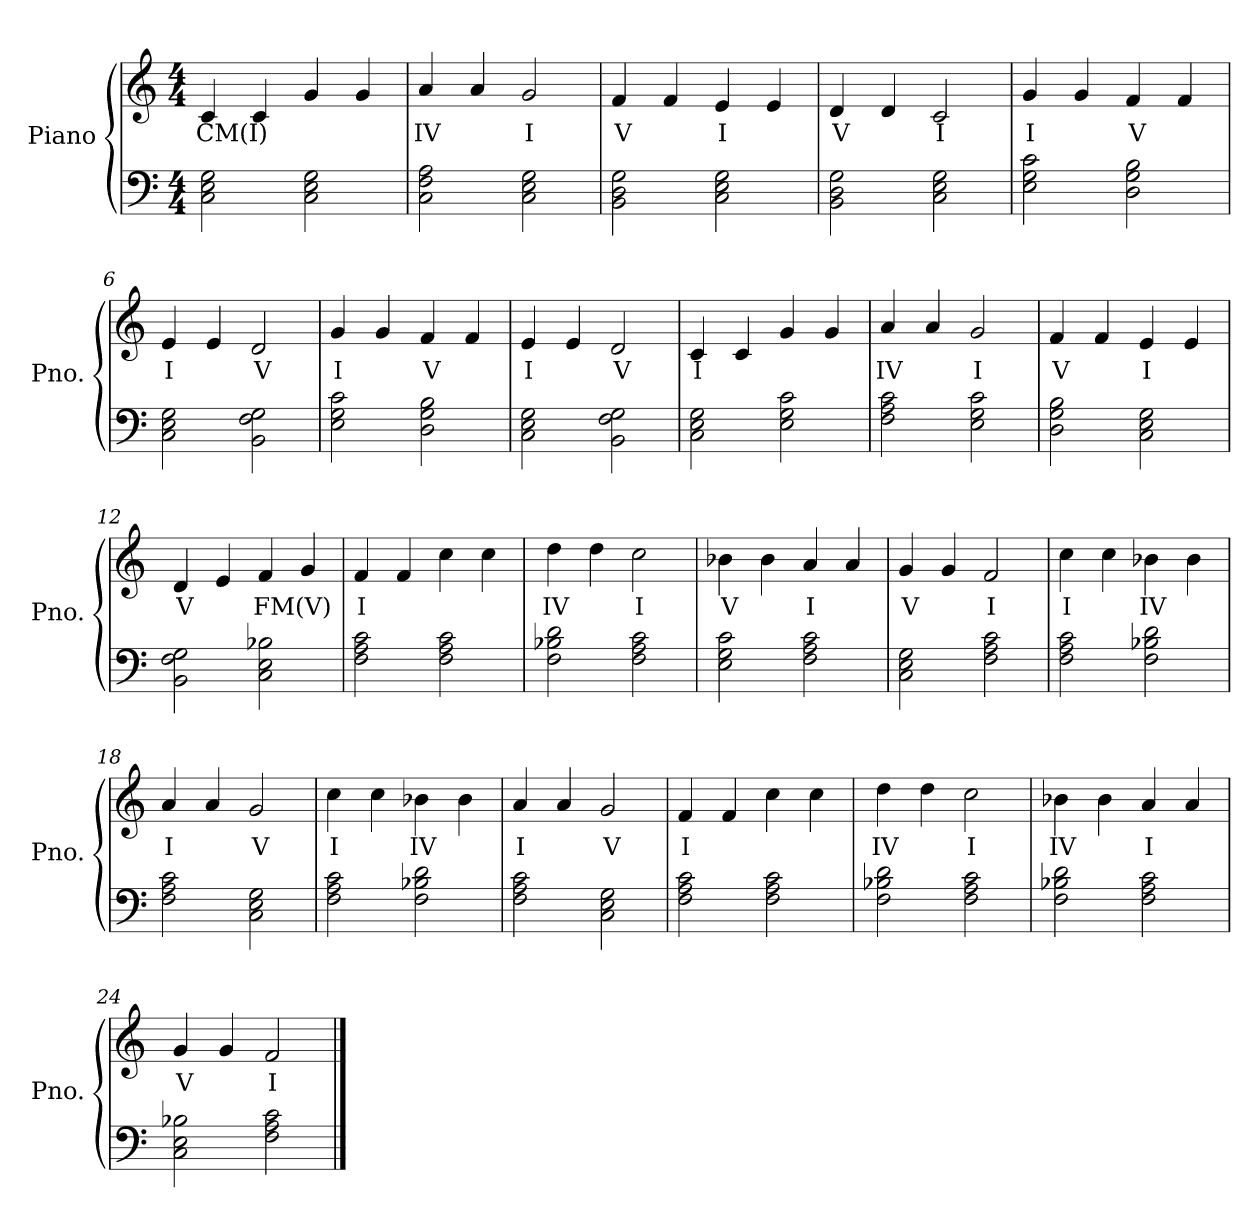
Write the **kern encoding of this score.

**kern	**kern	**text
*part1	*part1	*part1
*staff2	*staff1	*staff1
*I"Piano	*	*
*I'Pno.	*	*
*clefF4	*clefG2	*
*k[]	*k[]	*
*M4/4	*M4/4	*
=1	=1	=1
!	!	!LO:LY:b
2C\ 2E\ 2G\	4c/	CM(I)
.	4c/	.
2C\ 2E\ 2G\	4g/	.
.	4g/	.
=2	=2	=2
!	!	!LO:LY:b
2C\ 2F\ 2A\	4a/	IV
.	4a/	.
!	!	!LO:LY:b
2C\ 2E\ 2G\	2g/	I
=3	=3	=3
!	!	!LO:LY:b
2BB\ 2D\ 2G\	4f/	V
.	4f/	.
!	!	!LO:LY:b
2C\ 2E\ 2G\	4e/	I
.	4e/	.
=4	=4	=4
!	!	!LO:LY:b
2BB\ 2D\ 2G\	4d/	V
.	4d/	.
!	!	!LO:LY:b
2C\ 2E\ 2G\	2c/	I
=5	=5	=5
!	!	!LO:LY:b
2E\ 2G\ 2c\	4g/	I
.	4g/	.
!	!	!LO:LY:b
2D\ 2G\ 2B\	4f/	V
.	4f/	.
=6	=6	=6
!	!	!LO:LY:b
2C\ 2E\ 2G\	4e/	I
.	4e/	.
!	!	!LO:LY:b
2BB\ 2F\ 2G\	2d/	V
=7	=7	=7
!	!	!LO:LY:b
2E\ 2G\ 2c\	4g/	I
.	4g/	.
!	!	!LO:LY:b
2D\ 2G\ 2B\	4f/	V
.	4f/	.
=8	=8	=8
!	!	!LO:LY:b
2C\ 2E\ 2G\	4e/	I
.	4e/	.
!	!	!LO:LY:b
2BB\ 2F\ 2G\	2d/	V
=9	=9	=9
!	!	!LO:LY:b
2C\ 2E\ 2G\	4c/	I
.	4c/	.
2E\ 2G\ 2c\	4g/	.
.	4g/	.
=10	=10	=10
!	!	!LO:LY:b
2F\ 2A\ 2c\	4a/	IV
.	4a/	.
!	!	!LO:LY:b
2E\ 2G\ 2c\	2g/	I
!!LO:LB:g=z
=11	=11	=11
!	!	!LO:LY:b
2D\ 2G\ 2B\	4f/	V
.	4f/	.
!	!	!LO:LY:b
2C\ 2E\ 2G\	4e/	I
.	4e/	.
=12	=12	=12
!	!	!LO:LY:b
2BB\ 2F\ 2G\	4d/	V
.	4e/	.
!	!	!LO:LY:b
2C\ 2E\ 2B-X\	4f/	FM(V)
.	4g/	.
=13	=13	=13
!	!	!LO:LY:b
2F\ 2A\ 2c\	4f/	I
.	4f/	.
2F\ 2A\ 2c\	4cc\	.
.	4cc\	.
=14	=14	=14
!	!	!LO:LY:b
2F\ 2B-X\ 2d\	4dd\	IV
.	4dd\	.
!	!	!LO:LY:b
2F\ 2A\ 2c\	2cc\	I
=15	=15	=15
!	!	!LO:LY:b
2E\ 2G\ 2c\	4b-X\	V
.	4b-\	.
!	!	!LO:LY:b
2F\ 2A\ 2c\	4a/	I
.	4a/	.
=16	=16	=16
!	!	!LO:LY:b
2C\ 2E\ 2G\	4g/	V
.	4g/	.
!	!	!LO:LY:b
2F\ 2A\ 2c\	2f/	I
=17	=17	=17
!	!	!LO:LY:b
2F\ 2A\ 2c\	4cc\	I
.	4cc\	.
!	!	!LO:LY:b
2F\ 2B-X\ 2d\	4b-X\	IV
.	4b-\	.
=18	=18	=18
!	!	!LO:LY:b
2F\ 2A\ 2c\	4a/	I
.	4a/	.
!	!	!LO:LY:b
2C\ 2E\ 2G\	2g/	V
=19	=19	=19
!	!	!LO:LY:b
2F\ 2A\ 2c\	4cc\	I
.	4cc\	.
!	!	!LO:LY:b
2F\ 2B-X\ 2d\	4b-X\	IV
.	4b-\	.
!!LO:LB:g=z
=20	=20	=20
!	!	!LO:LY:b
2F\ 2A\ 2c\	4a/	I
.	4a/	.
!	!	!LO:LY:b
2C\ 2E\ 2G\	2g/	V
!!LO:LB:g=z
=21	=21	=21
!	!	!LO:LY:b
2F\ 2A\ 2c\	4f/	I
.	4f/	.
2F\ 2A\ 2c\	4cc\	.
.	4cc\	.
=22	=22	=22
!	!	!LO:LY:b
2F\ 2B-X\ 2d\	4dd\	IV
.	4dd\	.
!	!	!LO:LY:b
2F\ 2A\ 2c\	2cc\	I
=23	=23	=23
!	!	!LO:LY:b
2F\ 2B-X\ 2d\	4b-X\	IV
.	4b-\	.
!	!	!LO:LY:b
2F\ 2A\ 2c\	4a/	I
.	4a/	.
=24	=24	=24
!	!	!LO:LY:b
2C\ 2E\ 2B-X\	4g/	V
.	4g/	.
!	!	!LO:LY:b
2F\ 2A\ 2c\	2f/	I
==	==	==
*-	*-	*-
